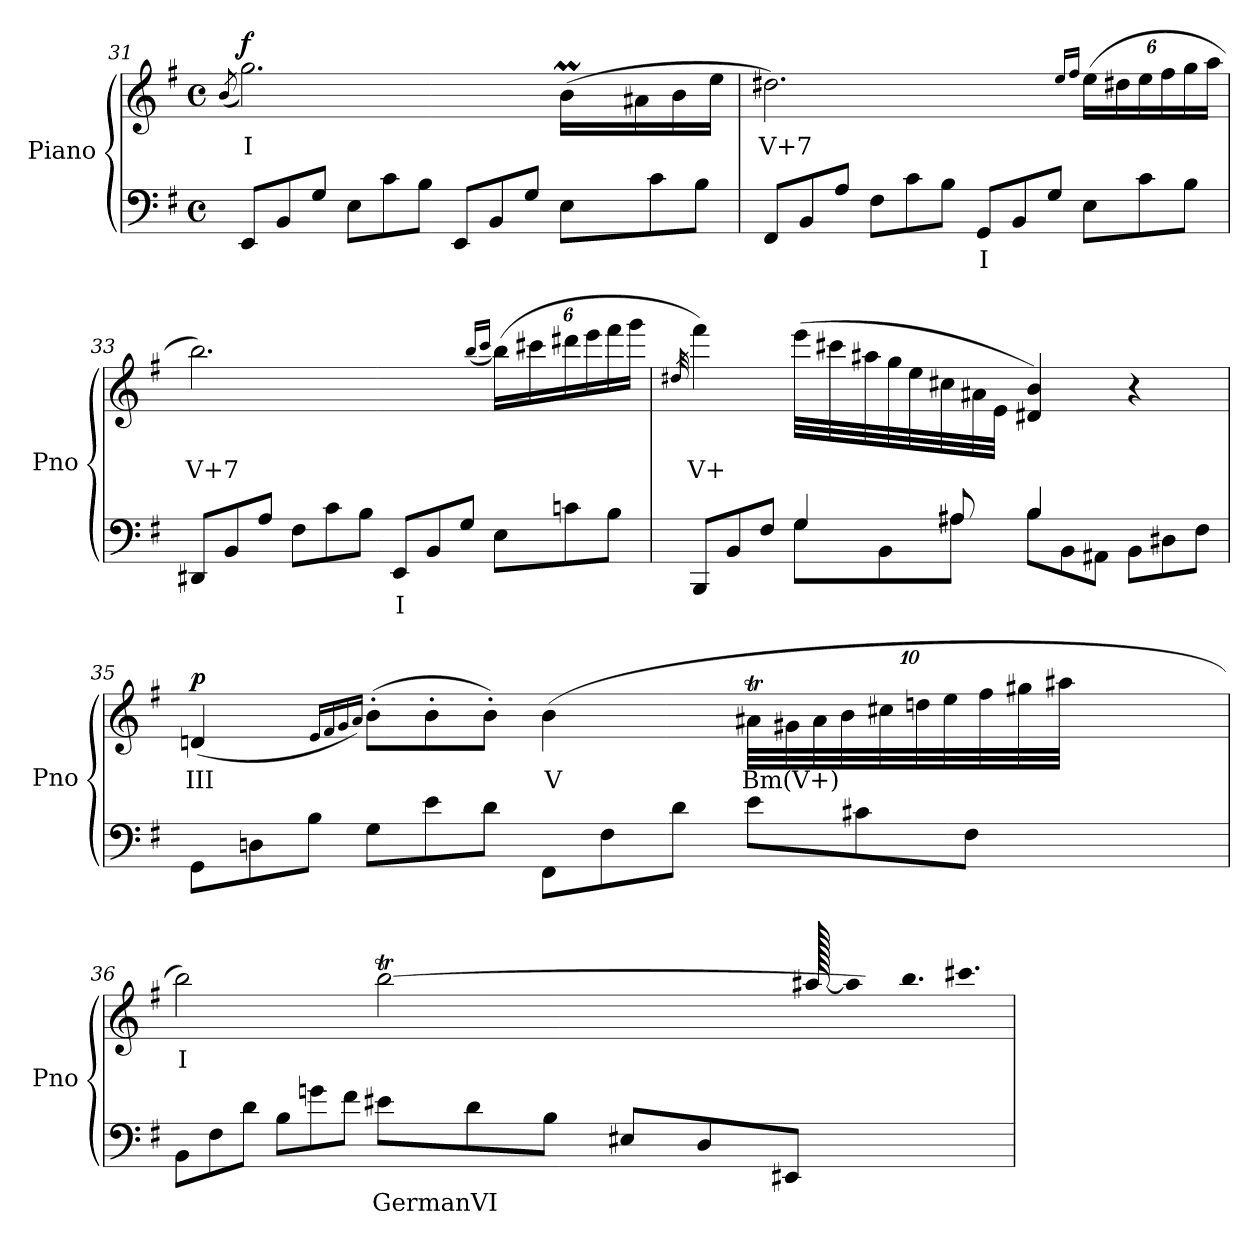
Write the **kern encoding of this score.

**kern	**text	**kern	**text	**dynam
*part1	*part1	*part1	*part1	*part1
*staff2	*staff2	*staff1	*staff1	*staff1/2
*I"Piano	*	*	*	*
*I'Pno	*	*	*	*
!!LO:LB:g=z
*clefF4	*	*clefG2	*	*
*k[f#]	*	*k[f#]	*	*
*M4/4	*	*M4/4	*	*
*met(c)	*	*met(c)	*	*
=31	=31	=31	=31	=31
.	.	(<8qb/	.	.
*Xtuplet	*	*	*	*
!	!	!LO:TX:a:Bi:t=a tempo	!	!
!	!	!	!LO:LY:b	!LO:DY:b
*	*	*^	*	*
12EE/L	.	2.gg\)	2.ryy	I	f
12BB/	.	.	.	.	.
12G/J	.	.	.	.	.
12E\L	.	.	.	.	.
12c\	.	.	.	.	.
12B\J	.	.	.	.	.
12EE/L	.	.	.	.	.
12BB/	.	.	.	.	.
12G/J	.	.	.	.	.
*	*	*	*Xtuplet	*	*
12E\L	.	(>16bm\LL	48ryy	.	.
.	.	.	48ccyy	.	.
.	.	.	48byy	.	.
.	.	16a#X\	8.ryy	.	.
12c\	.	.	.	.	.
.	.	16b\	.	.	.
12B\J	.	.	.	.	.
.	.	16ee\JJ	.	.	.
*	*	*v	*v	*	*
=32	=32	=32	=32	=32
!	!	!	!LO:LY:b	!
12FF#/L	.	2.dd#X\)	V+7	.
12BB/	.	.	.	.
12A/J	.	.	.	.
12F#\L	.	.	.	.
12c\	.	.	.	.
12B\J	.	.	.	.
!	!LO:LY:b	!	!	!
12GG/L	I	.	.	.
12BB/	.	.	.	.
12G/J	.	.	.	.
.	.	16qee/LL	.	.
.	.	16qff#/JJ	.	.
*	*	*tuplet	*	*
*	*	*Xbrackettup	*	*
12E\L	.	(>24ee\LL	.	.
.	.	24dd#X\	.	.
12c\	.	24ee\	.	.
.	.	24ff#\	.	.
12B\J	.	24gg\	.	.
.	.	24aa\JJ	.	.
!!LO:LB:g=z
=33	=33	=33	=33	=33
!	!	!	!LO:LY:b	!
12DD#X/L	.	2.bb\)	V+7	.
12BB/	.	.	.	.
12A/J	.	.	.	.
12F#\L	.	.	.	.
12c\	.	.	.	.
12B\J	.	.	.	.
!	!LO:LY:b	!	!	!
12EE/L	I	.	.	.
12BB/	.	.	.	.
12G/J	.	.	.	.
.	.	(<16qbb/LL	.	.
.	.	16qccc/JJ	.	.
12E\L	.	(>24bb\LL)	.	.
.	.	24ccc#X\	.	.
12cn\	.	24ddd#X\	.	.
.	.	24eee\	.	.
12B\J	.	24fff#\	.	.
.	.	24ggg\JJ	.	.
!!LO:PB:g=z
=34	=34	=34	=34	=34
.	.	32qdd#X/	.	.
*^	*	*	*	*
!	!	!	!	!LO:LY:b	!
12BBB/L	4ryy	.	4fff#\)	V+	.
12BB/	.	.	.	.	.
12F#/J	.	.	.	.	.
12G\L	6G/	.	(>32eee\LLL	.	.
.	.	.	32ccc#X\	.	.
.	.	.	32aa#X\	.	.
12BB\	.	.	.	.	.
.	.	.	32gg\	.	.
.	.	.	32ee\	.	.
.	.	.	32cc#X\	.	.
12A#X\J	12A#X/	.	.	.	.
.	.	.	32a#X\	.	.
.	.	.	32e\JJJ	.	.
12B\L	4B/	.	4d#X/ 4b/)	.	.
12BB\	.	.	.	.	.
12AA#X\J	.	.	.	.	.
12BB\L	4ryy	.	4r	.	.
12D#X\	.	.	.	.	.
12F#\J	.	.	.	.	.
*v	*v	*	*	*	*
!!LO:LB:g=z
=35	=35	=35	=35	=35
!	!	!	!LO:LY:b	!LO:DY:b
*	*	*^	*	*
12GG\L	.	(<4dn/	2ryy	III	p
12Dn\	.	.	.	.	.
12B\J	.	.	.	.	.
.	.	16qe/LL	.	.	.
.	.	16qf#/	.	.	.
.	.	16qg/	.	.	.
.	.	16qa/JJ)	.	.	.
*	*	*Xtuplet	*	*	*
12G\L	.	(>12b'\L	.	.	.
12e\	.	12b'\	.	.	.
12d\J	.	12b'\J)	.	.	.
!	!	!	!	!LO:LY:b	!
12FF#\L	.	(>4b\	10.ryy	V	.
12F#\	.	.	.	.	.
.	.	.	24ryy	.	.
12d\J	.	.	.	.	.
.	.	.	20ryy	.	.
.	.	.	60ryy	.	.
*	*	*tuplet	*	*	*
!	!	!	!	!LO:LY:b	!
12e\L	.	40a#Xt\LLL	.	Bm(V+)	.
*	*	*	*Xtuplet	*	*
.	.	.	96byy	.	.
.	.	.	96a#yy	.	.
.	.	40g#X\	.	.	.
.	.	.	240%53ryy	.	.
.	.	40a#\	.	.	.
.	.	40b\	.	.	.
12c#X\	.	.	.	.	.
.	.	40cc#X\	.	.	.
.	.	40ddn\	.	.	.
.	.	40ee\	.	.	.
12F#\J	.	.	.	.	.
.	.	40ff#\	.	.	.
.	.	40gg#X\	.	.	.
.	.	40aa#X\JJJ	.	.	.
!!LO:LB:g=z	!!
=36	=36	=36	=36	=36	=36
!	!	!	!	!LO:LY:b	!
12BB\L	.	2bb\)	2ryy	I	.
12F#\	.	.	.	.	.
12d\J	.	.	.	.	.
12B\L	.	.	.	.	.
12gn\	.	.	.	.	.
12f#\J	.	.	.	.	.
!	!LO:LY:b	!	!	!	!
12e#X\L	GermanVI	[2bbt\	48ryy	.	.
.	.	.	48ccc#Xyy	.	.
.	.	.	48bbyy	.	.
.	.	.	48ccc#yy	.	.
12d\	.	.	48bbyy	.	.
.	.	.	48ccc#yy	.	.
.	.	.	48bbyy	.	.
.	.	.	48ccc#yy	.	.
12B\J	.	.	48bbyy	.	.
.	.	.	48ccc#yy	.	.
.	.	.	48bbyy	.	.
.	.	.	48ccc#yy	.	.
12E#X/L	.	.	48bbyy	.	.
.	.	.	48ccc#yy	.	.
.	.	.	48bbyy	.	.
.	.	.	48ccc#yy	.	.
12D/	.	.	48bbyy	.	.
.	.	.	48ccc#yy	.	.
!	!	!	!LO:N:vis=32.	!	!
.	.	.	640%9bbTTTyy	.	.
!	!	!	!LO:N:vis=32.	!	!
.	.	.	640%9ccc#yy	.	.
!	!	!	!LO:N:vis=32.	!	!
.	.	.	640%9bbyy	.	.
12EE#X/J	.	.	.	.	.
.	.	.	[320aa#X/LL	.	.
.	.	.	1920%47aa#/LL]	.	.
!	!	!	!LO:N:vis=16.	!	!
.	.	.	1920%53bb/	.	.
!	!	!	!LO:N:vis=16.	!	!
.	.	.	1920%53ccc#X/JJ	.	.
*	*	*v	*v	*	*
=	=	=	=	=
*-	*-	*-	*-	*-
